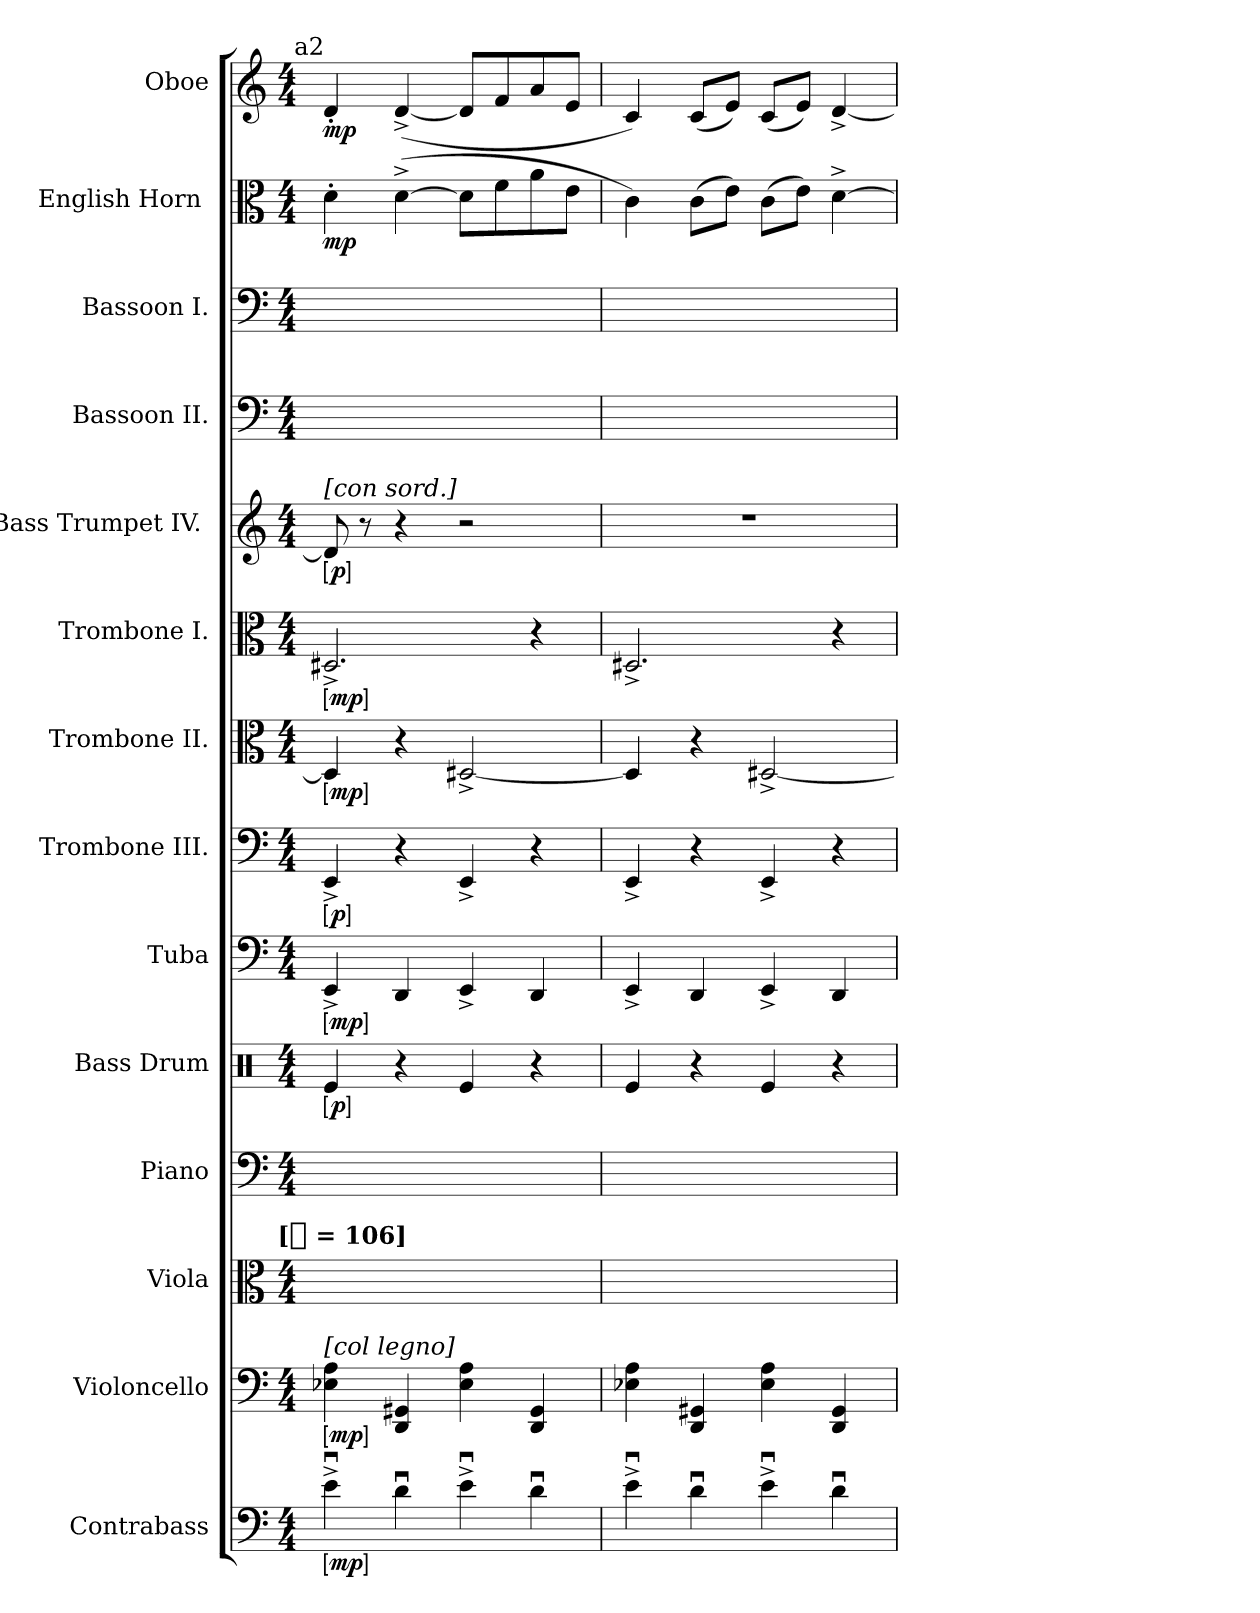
**kern	**dynam	**kern	**dynam	**kern	**kern	**kern	**dynam	**kern	**dynam	**kern	**dynam	**kern	**dynam	**kern	**dynam	**kern	**dynam	**kern	**kern	**kern	**dynam	**kern	**dynam
*part14	*part14	*part13	*part13	*part12	*part11	*part10	*part10	*part9	*part9	*part8	*part8	*part7	*part7	*part6	*part6	*part5	*part5	*part4	*part3	*part2	*part2	*part1	*part1
*staff14	*staff14	*staff13	*staff13	*staff12	*staff11	*staff10	*staff10	*staff9	*staff9	*staff8	*staff8	*staff7	*staff7	*staff6	*staff6	*staff5	*staff5	*staff4	*staff3	*staff2	*staff2	*staff1	*staff1
*I"Contrabass	*	*I"Violoncello	*	*I"Viola	*I"Piano	*I"Bass Drum	*	*I"Tuba	*	*I"Trombone III.	*	*I"Trombone II.	*	*I"Trombone I.	*	*I"Bass Trumpet IV. [C]	*	*I"Bassoon II.	*I"Bassoon I.	*I"English Horn [C]	*	*I"Oboe	*
*I'Cb.	*	*I'Vc.	*	*I'Vla.	*I'Pno.	*I'B. D.	*	*I'Tba.	*	*	*	*I'Tbn.	*	*I'Tbn.	*	*I'B. Tr.	*	*I'Bsn.	*I'Bsn.	*	*	*I'Ob.	*
*clefF4	*	*clefF4	*	*clefC3	*clefF4	*clefX	*	*clefF4	*	*clefF4	*	*clefC3	*	*clefC3	*	*clefG2	*	*clefF4	*clefF4	*clefC3	*	*clefG2	*
*ITrd7c12	*	*	*	*	*	*	*	*	*	*	*	*	*	*	*	*	*	*	*	*	*	*	*
*k[]	*	*k[]	*	*k[]	*k[]	*k[]	*	*k[]	*	*k[]	*	*k[]	*	*k[]	*	*k[]	*	*k[]	*k[]	*k[]	*	*k[]	*
*C:	*	*C:	*	*C:	*C:	*C:	*	*C:	*	*C:	*	*C:	*	*C:	*	*C:	*	*C:	*C:	*C:	*	*C:	*
*M4/4	*	*M4/4	*	*M4/4	*M4/4	*M4/4	*	*M4/4	*	*M4/4	*	*M4/4	*	*M4/4	*	*M4/4	*	*M4/4	*M4/4	*M4/4	*	*M4/4	*
*	*	*	*	*Xtuplet	*Xtuplet	*	*	*	*	*	*	*	*	*	*	*	*	*Xtuplet	*Xtuplet	*	*	*	*
*MM106	*	*MM106	*	*MM106	*MM106	*MM106	*	*MM106	*	*MM106	*	*MM106	*	*MM106	*	*MM106	*	*MM106	*MM106	*MM106	*	*MM106	*
=1	=1	=1	=1	=1	=1	=1	=1	=1	=1	=1	=1	=1	=1	=1	=1	=1	=1	=1	=1	=1	=1	=1	=1
!	!	!	!	!LO:TX:t=[[quarter] = 106]	!	!	!	!	!	!	!	!	!	!	!	!	!	!	!	!	!	!	!
!	!	!	!	!	!	!	!	!	!	!	!	!	!	!	!	!	!	!	!	!	!	!LO:TX:a:rj:t=a2	!
!	!	!	!	!	!	!	!	!	!	!	!	!	!	!	!	!LO:TX:a:t=[con sord.]	!	!	!	!	!	!	!
!	!	!LO:TX:a:t=[col legno]	!	!	!	!	!	!	!	!	!	!	!	!	!	!	!	!	!	!	!	!	!
!	!LO:DY:ed=brack	!	!LO:DY:ed=brack	!	!	!	!LO:DY:ed=brack	!	!LO:DY:ed=brack	!	!LO:DY:ed=brack	!	!LO:DY:ed=brack	!	!LO:DY:ed=brack	!	!LO:DY:ed=brack	!	!	!	!	!	!
4E^u	mp	4E-X 4A	mp	12ryy	12ryy	4Re/	p	4EE^	mp	4EE^	p	4D#j]	mp	2.D#X^	mp	8d]	p	12ryy	12ryy	4d'	mp	4d'	mp
.	.	.	.	12ryy	12ryy	.	.	.	.	.	.	.	.	.	.	.	.	12ryy	12ryy	.	.	.	.
.	.	.	.	.	.	.	.	.	.	.	.	.	.	.	.	8r	.	.	.	.	.	.	.
.	.	.	.	12ryy	12ryy	.	.	.	.	.	.	.	.	.	.	.	.	12ryy	12ryy	.	.	.	.
4Du	.	4DD 4GG#X	.	12ryy	12ryy	4r	.	4DD	.	4r	.	4r	.	.	.	4r	.	12ryy	6.ryy	([4d^	.	([4d^	.
.	.	.	.	12ryy	12ryy	.	.	.	.	.	.	.	.	.	.	.	.	12ryy	.	.	.	.	.
.	.	.	.	12ryy	12ryy	.	.	.	.	.	.	.	.	.	.	.	.	12ryy	.	.	.	.	.
4E^u	.	4E- 4A	.	12ryy	12ryy	4Re/	.	4EE^	.	4EE^	.	[2D#X^	.	.	.	2r	.	12ryy	12ryy	8dL]	.	8dL]	.
.	.	.	.	12ryy	12ryy	.	.	.	.	.	.	.	.	.	.	.	.	12ryy	12ryy	.	.	.	.
.	.	.	.	.	.	.	.	.	.	.	.	.	.	.	.	.	.	.	.	8f	.	8f	.
.	.	.	.	12ryy	12ryy	.	.	.	.	.	.	.	.	.	.	.	.	12ryy	12ryy	.	.	.	.
4Du	.	4DD 4GG#	.	12ryy	12ryy	4r	.	4DD	.	4r	.	.	.	4r	.	.	.	12ryy	6.ryy	8a	.	8a	.
.	.	.	.	12ryy	12ryy	.	.	.	.	.	.	.	.	.	.	.	.	12ryy	.	.	.	.	.
.	.	.	.	.	.	.	.	.	.	.	.	.	.	.	.	.	.	.	.	8eJ	.	8eJ	.
.	.	.	.	12ryy	12ryy	.	.	.	.	.	.	.	.	.	.	.	.	12ryy	.	.	.	.	.
=2	=2	=2	=2	=2	=2	=2	=2	=2	=2	=2	=2	=2	=2	=2	=2	=2	=2	=2	=2	=2	=2	=2	=2
4E^u	.	4E-X 4A	.	12ryy	12ryy	4Re/	.	4EE^	.	4EE^	.	4D#]	.	2.D#X^	.	1r	.	12ryy	12ryy	4c)	.	4c)	.
.	.	.	.	12ryy	12ryy	.	.	.	.	.	.	.	.	.	.	.	.	12ryy	12ryy	.	.	.	.
.	.	.	.	12ryy	12ryy	.	.	.	.	.	.	.	.	.	.	.	.	12ryy	12ryy	.	.	.	.
4Du	.	4DD 4GG#X	.	12ryy	12ryy	4r	.	4DD	.	4r	.	4r	.	.	.	.	.	6.ryy	12ryy	(8cL	.	(8cL	.
.	.	.	.	12ryy	12ryy	.	.	.	.	.	.	.	.	.	.	.	.	.	12ryy	.	.	.	.
.	.	.	.	.	.	.	.	.	.	.	.	.	.	.	.	.	.	.	.	8eJ)	.	8eJ)	.
.	.	.	.	12ryy	12ryy	.	.	.	.	.	.	.	.	.	.	.	.	.	12ryy	.	.	.	.
4E^u	.	4E- 4A	.	12ryy	12ryy	4Re/	.	4EE^	.	4EE^	.	[2D#X^	.	.	.	.	.	12ryy	12ryy	(8cL	.	(8cL	.
.	.	.	.	12ryy	12ryy	.	.	.	.	.	.	.	.	.	.	.	.	12ryy	12ryy	.	.	.	.
.	.	.	.	.	.	.	.	.	.	.	.	.	.	.	.	.	.	.	.	8eJ)	.	8eJ)	.
.	.	.	.	12ryy	12ryy	.	.	.	.	.	.	.	.	.	.	.	.	12ryy	12ryy	.	.	.	.
4Du	.	4DD 4GG#	.	12ryy	12ryy	4r	.	4DD	.	4r	.	.	.	4r	.	.	.	6.ryy	12ryy	[4d^	.	[4d^	.
.	.	.	.	12ryy	12ryy	.	.	.	.	.	.	.	.	.	.	.	.	.	12ryy	.	.	.	.
.	.	.	.	12ryy	12ryy	.	.	.	.	.	.	.	.	.	.	.	.	.	12ryy	.	.	.	.
=	=	=	=	=	=	=	=	=	=	=	=	=	=	=	=	=	=	=	=	=	=	=	=
*-	*-	*-	*-	*-	*-	*-	*-	*-	*-	*-	*-	*-	*-	*-	*-	*-	*-	*-	*-	*-	*-	*-	*-
